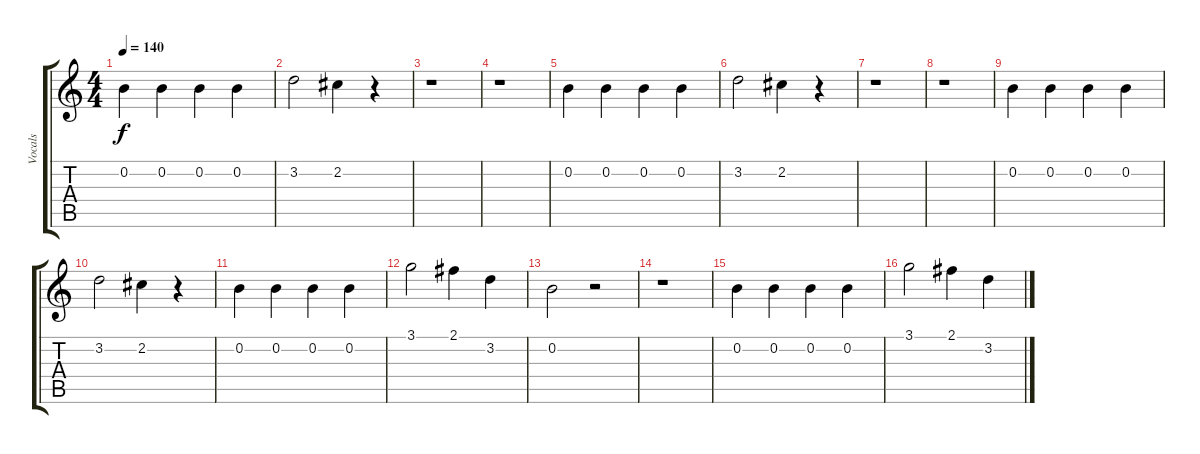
\track ("Vocals" "Vocals") {instrument contrabass}
\staff {score tabs}
\tuning (E4 B3 G3 D3 A2 E2) {hide}
\ts (4 4)
\tempo 140
\clef g2
\ks c
0.2.4{dy f} 0.2.4 0.2.4 0.2.4 |
3.2.2 2.2.4 r.4 |
r.1 |
r.1 |
0.2.4 0.2.4 0.2.4 0.2.4 |
3.2.2 2.2.4 r.4 |
r.1 |
r.1 |
0.2.4 0.2.4 0.2.4 0.2.4 |
3.2.2 2.2.4 r.4 |
0.2.4 0.2.4 0.2.4 0.2.4 |
3.1.2 2.1.4 3.2.4 |
0.2.2 r.2 |
r.1 |
0.2.4 0.2.4 0.2.4 0.2.4 |
3.1.2 2.1.4 3.2.4
